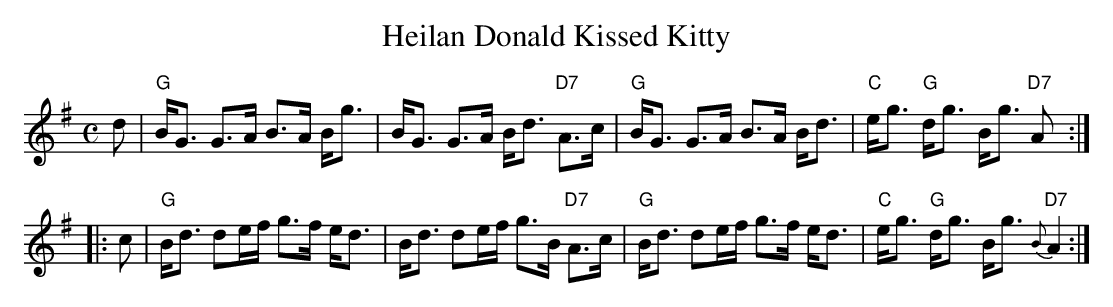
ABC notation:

X:1
T: Heilan Donald Kissed Kitty
M: C
L: 1/8
K: G
d \
| "G"B<G G>A B>A B<g | B<G G>A B<d "D7"A>c \
| "G"B<G G>A B>A B<d | "C"e<g "G"d<g B<g "D7"A :|
|: c \
| "G"B<d de/f/ g>f e<d | B<d de/f/ g>B "D7"A>c \
| "G"B<d de/f/ g>f e<d | "C"e<g "G"d<g B<g "D7"{B}A2 :|
